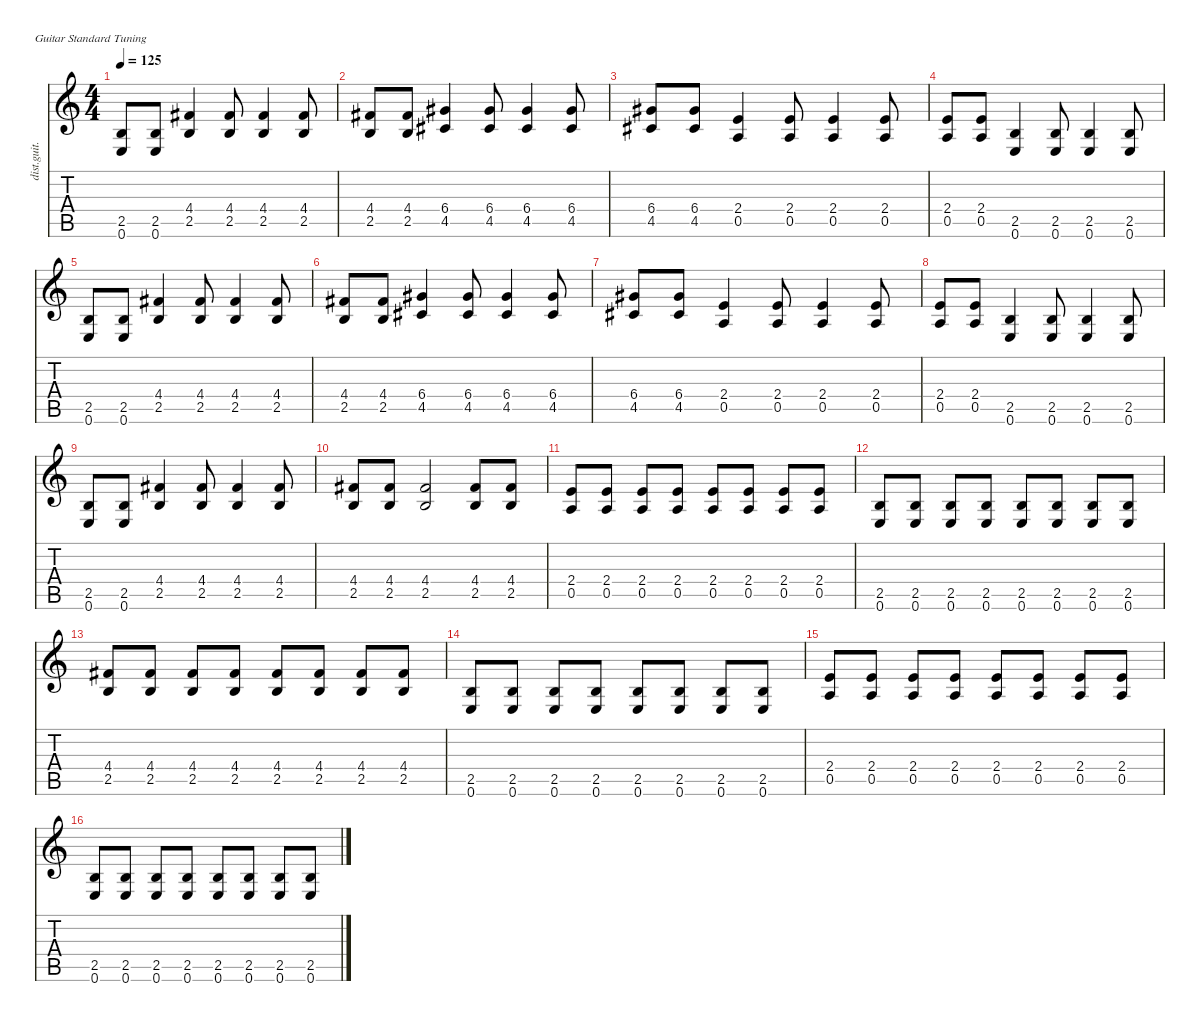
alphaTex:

\defaultSystemsLayout 4
\hideDynamics
\bracketExtendMode nobrackets
\otherSystemsTrackNameOrientation horizontal
\track ("节奏" "dist.guit.") {instrument distortionguitar}
\staff {score tabs}
\tuning (E4 B3 G3 D3 A2 E2)
\ts (4 4)
\tempo 125
\clef g2
\ks c
(0.6 2.5).8{dy mf} (0.6 2.5).8 (2.5 4.4).4 (2.5 4.4).8 (2.5 4.4).4 (2.5 4.4).8 |
(2.5 4.4).8 (2.5 4.4).8 (4.5 6.4).4 (4.5 6.4).8 (4.5 6.4).4 (4.5 6.4).8 |
(4.5 6.4).8 (4.5 6.4).8 (0.5 2.4).4 (0.5 2.4).8 (0.5 2.4).4 (0.5 2.4).8 |
(0.5 2.4).8 (0.5 2.4).8 (0.6 2.5).4 (0.6 2.5).8 (0.6 2.5).4 (0.6 2.5).8 |
(0.6 2.5).8 (0.6 2.5).8 (2.5 4.4).4 (2.5 4.4).8 (2.5 4.4).4 (2.5 4.4).8 |
(2.5 4.4).8 (2.5 4.4).8 (4.5 6.4).4 (4.5 6.4).8 (4.5 6.4).4 (4.5 6.4).8 |
(4.5 6.4).8 (4.5 6.4).8 (0.5 2.4).4 (0.5 2.4).8 (0.5 2.4).4 (0.5 2.4).8 |
(0.5 2.4).8 (0.5 2.4).8 (0.6 2.5).4 (0.6 2.5).8 (0.6 2.5).4 (0.6 2.5).8 |
(0.6 2.5).8 (0.6 2.5).8 (2.5 4.4).4 (2.5 4.4).8 (2.5 4.4).4 (2.5 4.4).8 |
(2.5 4.4).8 (2.5 4.4).8 (2.5 4.4).2 (2.5 4.4).8 (2.5 4.4).8 |
(0.5 2.4).8 (0.5 2.4).8 (0.5 2.4).8 (0.5 2.4).8 (0.5 2.4).8 (0.5 2.4).8 (0.5 2.4).8 (0.5 2.4).8 |
(0.6 2.5).8 (0.6 2.5).8 (0.6 2.5).8 (0.6 2.5).8 (0.6 2.5).8 (0.6 2.5).8 (0.6 2.5).8 (0.6 2.5).8 |
(2.5 4.4).8 (2.5 4.4).8 (2.5 4.4).8 (2.5 4.4).8 (2.5 4.4).8 (2.5 4.4).8 (2.5 4.4).8 (2.5 4.4).8 |
(0.6 2.5).8 (0.6 2.5).8 (0.6 2.5).8 (0.6 2.5).8 (0.6 2.5).8 (0.6 2.5).8 (0.6 2.5).8 (0.6 2.5).8 |
(0.5 2.4).8 (0.5 2.4).8 (0.5 2.4).8 (0.5 2.4).8 (0.5 2.4).8 (0.5 2.4).8 (0.5 2.4).8 (0.5 2.4).8 |
(0.6 2.5).8 (0.6 2.5).8 (0.6 2.5).8 (0.6 2.5).8 (0.6 2.5).8 (0.6 2.5).8 (0.6 2.5).8 (0.6 2.5).8
